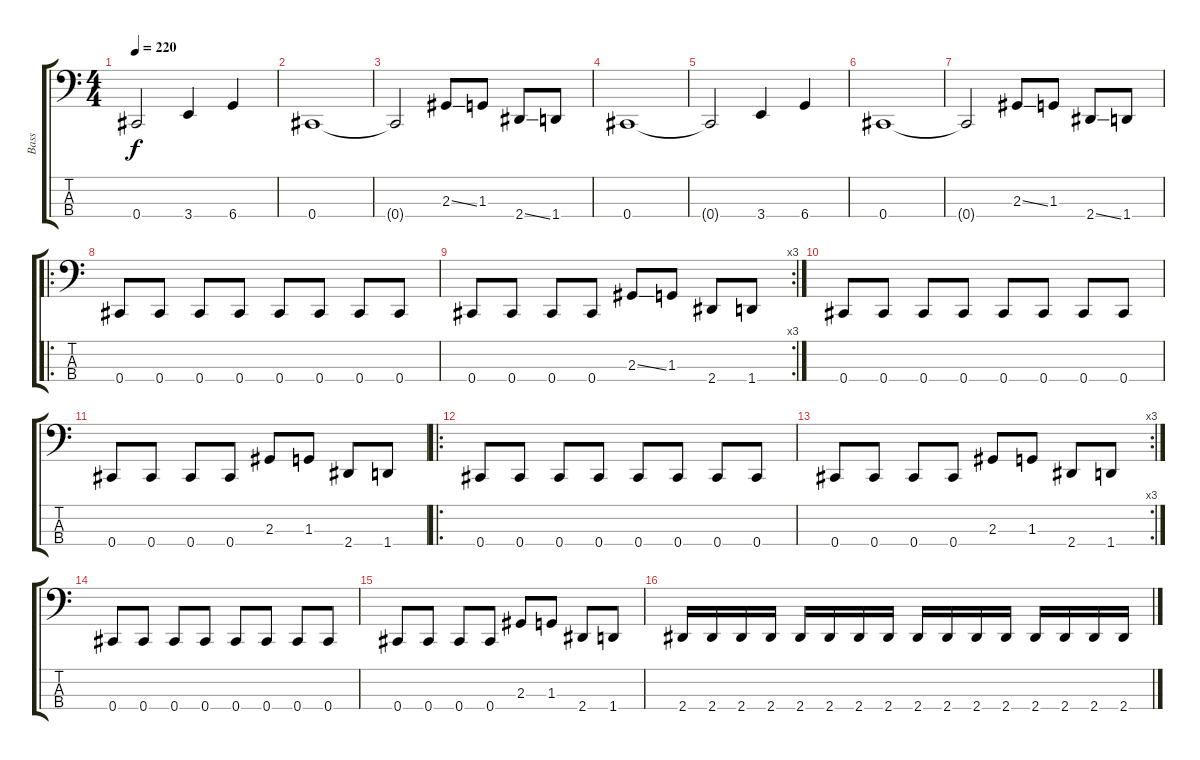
\track ("Bass" "Bass") {instrument electricbasspick}
\staff {score tabs}
\tuning (E2 B1 Gb1 Db1) {hide}
\ts (4 4)
\tempo 220
\clef f4
\ks c
0.4{t}.2{dy f} 3.4.4 6.4.4 |
0.4.1 |
0.4{t}.2 2.3{ss}.8 1.3.8 2.4{ss}.8 1.4.8 |
0.4.1 |
0.4{t}.2 3.4.4 6.4.4 |
0.4.1 |
0.4{t}.2 2.3{ss}.8 1.3.8 2.4{ss}.8 1.4.8 |
\ro
0.4.8 0.4.8 0.4.8 0.4.8 0.4.8 0.4.8 0.4.8 0.4.8 |
\rc 3
0.4.8 0.4.8 0.4.8 0.4.8 2.3{ss}.8 1.3.8 2.4.8 1.4.8 |
0.4.8 0.4.8 0.4.8 0.4.8 0.4.8 0.4.8 0.4.8 0.4.8 |
0.4.8 0.4.8 0.4.8 0.4.8 2.3.8 1.3.8 2.4.8 1.4.8 |
\ro
0.4.8 0.4.8 0.4.8 0.4.8 0.4.8 0.4.8 0.4.8 0.4.8 |
\rc 3
0.4.8 0.4.8 0.4.8 0.4.8 2.3.8 1.3.8 2.4.8 1.4.8 |
0.4.8 0.4.8 0.4.8 0.4.8 0.4.8 0.4.8 0.4.8 0.4.8 |
0.4.8 0.4.8 0.4.8 0.4.8 2.3.8 1.3.8 2.4.8 1.4.8 |
2.4.16 2.4.16 2.4.16 2.4.16 2.4.16 2.4.16 2.4.16 2.4.16 2.4.16 2.4.16 2.4.16 2.4.16 2.4.16 2.4.16 2.4.16 2.4.16
